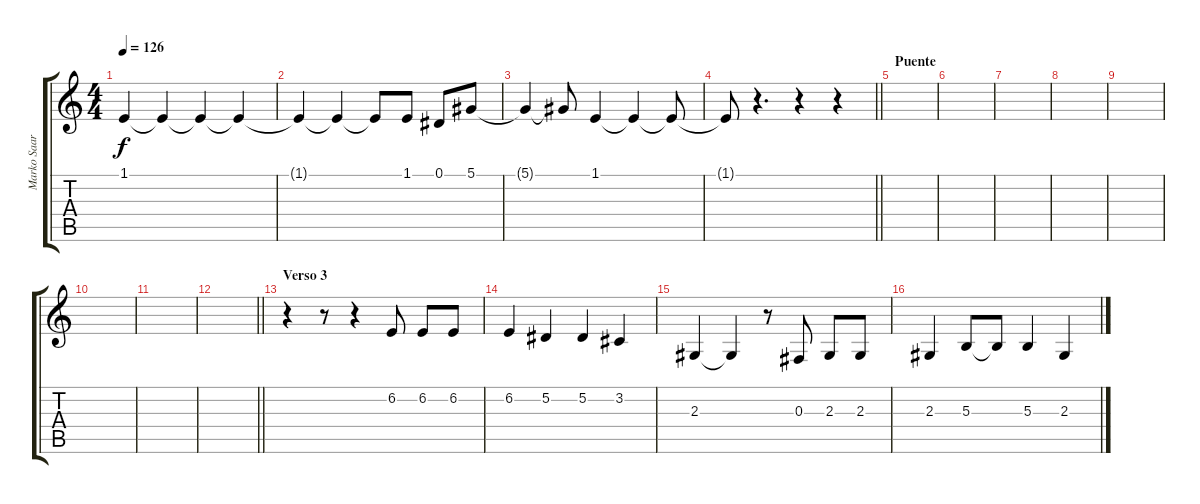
\track ("Marko Saaresto" "Marko Saar") {instrument lead6voice}
\staff {score tabs}
\tuning (Eb4 Bb3 Gb3 Db3 Ab2 Eb2) {hide}
\ts (4 4)
\tempo 126
\clef g2
\ks c
1.1.4{dy f} 1.1{t}.4 1.1{t}.4 1.1{t}.4 |
1.1{t}.4 1.1{t}.4 1.1{t}.8 1.1.8 0.1.8 5.1.8 |
5.1{t}.4 5.1{t}.8 1.1.4 1.1{t}.4 1.1{t}.8 |
\barLineRight lightlight
1.1{t}.8 r.4{d} r.4 r.4 |
\section ("" "Puente")
|
|
|
|
|
|
|
\barLineRight lightlight
|
\section ("" "Verso 3")
r.4 r.8 r.4 6.2.8 6.2.8 6.2.8 |
6.2.4 5.2.4 5.2.4 3.2.4 |
2.3.4 2.3{t}.4 r.8 0.3.8 2.3.8 2.3.8 |
2.3.4 5.3.8 5.3{t}.8 5.3.4 2.3.4
